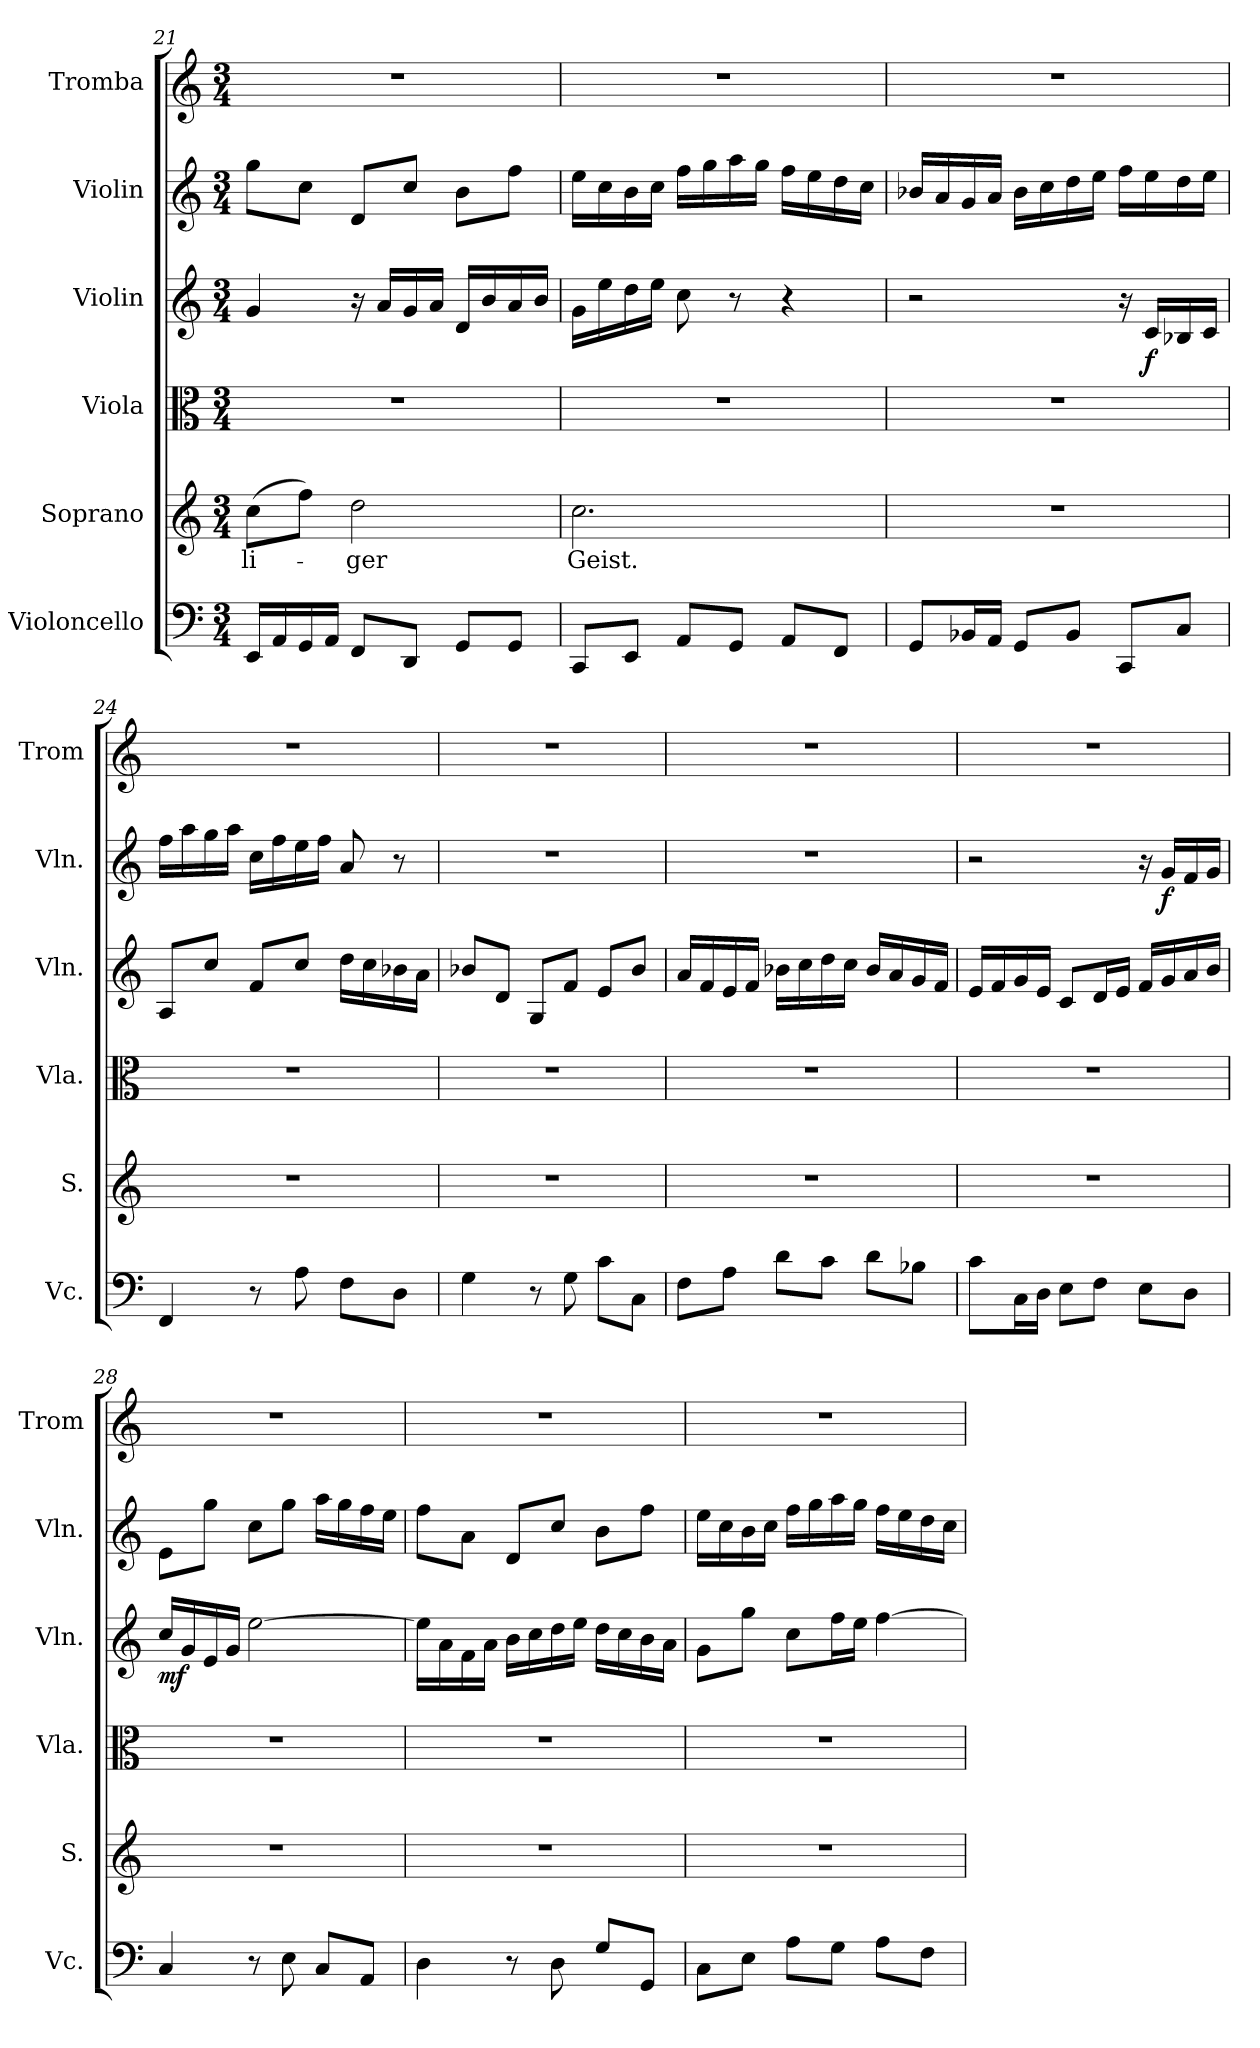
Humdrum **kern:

**kern	**kern	**text	**kern	**kern	**dynam	**kern	**dynam	**kern
*part6	*part5	*part5	*part4	*part3	*part3	*part2	*part2	*part1
*staff6	*staff5	*staff5	*staff4	*staff3	*staff3	*staff2	*staff2	*staff1
*I"Violoncello	*I"Soprano	*	*I"Viola	*I"Violin	*	*I"Violin	*	*I"Tromba
*I'Vc.	*I'S.	*	*I'Vla.	*I'Vln.	*	*I'Vln.	*	*I'Trom
*clefF4	*clefG2	*	*clefC3	*clefG2	*	*clefG2	*	*clefG2
*k[]	*k[]	*	*k[]	*k[]	*	*k[]	*	*k[]
*M3/4	*M3/4	*	*M3/4	*M3/4	*	*M3/4	*	*M3/4
=21	=21	=21	=21	=21	=21	=21	=21	=21
!	!	!LO:LY:b	!	!	!	!	!	!
16EE/LL	(>8cc\L	-li-	2.r	4g/	.	8gg\L	.	2.r
16AA/	.	.	.	.	.	.	.	.
16GG/	8ff\J)	.	.	.	.	8cc\J	.	.
16AA/JJ	.	.	.	.	.	.	.	.
!	!	!LO:LY:b	!	!	!	!	!	!
8FF/L	2dd\	-ger	.	16r	.	8d/L	.	.
.	.	.	.	16a/LL	.	.	.	.
8DD/J	.	.	.	16g/	.	8cc/J	.	.
.	.	.	.	16a/JJ	.	.	.	.
8GG/L	.	.	.	16d/LL	.	8b\L	.	.
.	.	.	.	16b/	.	.	.	.
8GG/J	.	.	.	16a/	.	8ff\J	.	.
.	.	.	.	16b/JJ	.	.	.	.
!!LO:PB:g=z
=22	=22	=22	=22	=22	=22	=22	=22	=22
!	!	!LO:LY:b	!	!	!	!	!	!
8CC/L	2.cc\	Geist.	2.r	16g\LL	.	16ee\LL	.	2.r
.	.	.	.	16ee\	.	16cc\	.	.
8EE/J	.	.	.	16dd\	.	16b\	.	.
.	.	.	.	16ee\JJ	.	16cc\JJ	.	.
8AA/L	.	.	.	8cc\	.	16ff\LL	.	.
.	.	.	.	.	.	16gg\	.	.
8GG/J	.	.	.	8r	.	16aa\	.	.
.	.	.	.	.	.	16gg\JJ	.	.
8AA/L	.	.	.	4r	.	16ff\LL	.	.
.	.	.	.	.	.	16ee\	.	.
8FF/J	.	.	.	.	.	16dd\	.	.
.	.	.	.	.	.	16cc\JJ	.	.
=23	=23	=23	=23	=23	=23	=23	=23	=23
8GG/L	2.r	.	2.r	2r	.	16b-X/LL	.	2.r
.	.	.	.	.	.	16a/	.	.
16BB-X/L	.	.	.	.	.	16g/	.	.
16AA/JJ	.	.	.	.	.	16a/JJ	.	.
8GG/L	.	.	.	.	.	16b-\LL	.	.
.	.	.	.	.	.	16cc\	.	.
8BB-/J	.	.	.	.	.	16dd\	.	.
.	.	.	.	.	.	16ee\JJ	.	.
8CC/L	.	.	.	16r	.	16ff\LL	.	.
!	!	!	!	!	!LO:DY:b	!	!	!
.	.	.	.	16c/LL	f	16ee\	.	.
8C/J	.	.	.	16B-X/	.	16dd\	.	.
.	.	.	.	16c/JJ	.	16ee\JJ	.	.
=24	=24	=24	=24	=24	=24	=24	=24	=24
4FF/	2.r	.	2.r	8A/L	.	16ff\LL	.	2.r
.	.	.	.	.	.	16aa\	.	.
.	.	.	.	8cc/J	.	16gg\	.	.
.	.	.	.	.	.	16aa\JJ	.	.
8r	.	.	.	8f/L	.	16cc\LL	.	.
.	.	.	.	.	.	16ff\	.	.
8A\	.	.	.	8cc/J	.	16ee\	.	.
.	.	.	.	.	.	16ff\JJ	.	.
8F\L	.	.	.	16dd\LL	.	8a/	.	.
.	.	.	.	16cc\	.	.	.	.
8D\J	.	.	.	16b-X\	.	8r	.	.
.	.	.	.	16a\JJ	.	.	.	.
=25	=25	=25	=25	=25	=25	=25	=25	=25
4G\	2.r	.	2.r	8b-X/L	.	2.r	.	2.r
.	.	.	.	8d/J	.	.	.	.
8r	.	.	.	8G/L	.	.	.	.
8G\	.	.	.	8f/J	.	.	.	.
8c\L	.	.	.	8e/L	.	.	.	.
8C\J	.	.	.	8b-/J	.	.	.	.
!!LO:LB:g=z
=26	=26	=26	=26	=26	=26	=26	=26	=26
8F\L	2.r	.	2.r	16a/LL	.	2.r	.	2.r
.	.	.	.	16f/	.	.	.	.
8A\J	.	.	.	16e/	.	.	.	.
.	.	.	.	16f/JJ	.	.	.	.
8d\L	.	.	.	16b-X\LL	.	.	.	.
.	.	.	.	16cc\	.	.	.	.
8c\J	.	.	.	16dd\	.	.	.	.
.	.	.	.	16cc\JJ	.	.	.	.
8d\L	.	.	.	16b-/LL	.	.	.	.
.	.	.	.	16a/	.	.	.	.
8B-X\J	.	.	.	16g/	.	.	.	.
.	.	.	.	16f/JJ	.	.	.	.
=27	=27	=27	=27	=27	=27	=27	=27	=27
8c\L	2.r	.	2.r	16e/LL	.	2r	.	2.r
.	.	.	.	16f/	.	.	.	.
16C\L	.	.	.	16g/	.	.	.	.
16D\JJ	.	.	.	16e/JJ	.	.	.	.
8E\L	.	.	.	8c/L	.	.	.	.
8F\J	.	.	.	16d/L	.	.	.	.
.	.	.	.	16e/JJ	.	.	.	.
8E\L	.	.	.	16f/LL	.	16r	.	.
!	!	!	!	!	!	!	!LO:DY:b	!
.	.	.	.	16g/	.	16g/LL	f	.
8D\J	.	.	.	16a/	.	16f/	.	.
.	.	.	.	16b/JJ	.	16g/JJ	.	.
=28	=28	=28	=28	=28	=28	=28	=28	=28
!	!	!	!	!	!LO:DY:b	!	!	!
4C/	2.r	.	2.r	16cc/LL	mf	8e\L	.	2.r
.	.	.	.	16g/	.	.	.	.
.	.	.	.	16e/	.	8gg\J	.	.
.	.	.	.	16g/JJ	.	.	.	.
8r	.	.	.	[2ee\	.	8cc\L	.	.
8E\	.	.	.	.	.	8gg\J	.	.
8C/L	.	.	.	.	.	16aa\LL	.	.
.	.	.	.	.	.	16gg\	.	.
8AA/J	.	.	.	.	.	16ff\	.	.
.	.	.	.	.	.	16ee\JJ	.	.
=29	=29	=29	=29	=29	=29	=29	=29	=29
4D\	2.r	.	2.r	16ee\LL]	.	8ff\L	.	2.r
.	.	.	.	16a\	.	.	.	.
.	.	.	.	16f\	.	8a\J	.	.
.	.	.	.	16a\JJ	.	.	.	.
8r	.	.	.	16b\LL	.	8d/L	.	.
.	.	.	.	16cc\	.	.	.	.
8D\	.	.	.	16dd\	.	8cc/J	.	.
.	.	.	.	16ee\JJ	.	.	.	.
8G/L	.	.	.	16dd\LL	.	8b\L	.	.
.	.	.	.	16cc\	.	.	.	.
8GG/J	.	.	.	16b\	.	8ff\J	.	.
.	.	.	.	16a\JJ	.	.	.	.
!!LO:PB:g=z
=30	=30	=30	=30	=30	=30	=30	=30	=30
8C\L	2.r	.	2.r	8g\L	.	16ee\LL	.	2.r
.	.	.	.	.	.	16cc\	.	.
8E\J	.	.	.	8gg\J	.	16b\	.	.
.	.	.	.	.	.	16cc\JJ	.	.
8A\L	.	.	.	8cc\L	.	16ff\LL	.	.
.	.	.	.	.	.	16gg\	.	.
8G\J	.	.	.	16ff\L	.	16aa\	.	.
.	.	.	.	16ee\JJ	.	16gg\JJ	.	.
8A\L	.	.	.	[4ff\	.	16ff\LL	.	.
.	.	.	.	.	.	16ee\	.	.
8F\J	.	.	.	.	.	16dd\	.	.
.	.	.	.	.	.	16cc\JJ	.	.
=	=	=	=	=	=	=	=	=
*-	*-	*-	*-	*-	*-	*-	*-	*-
